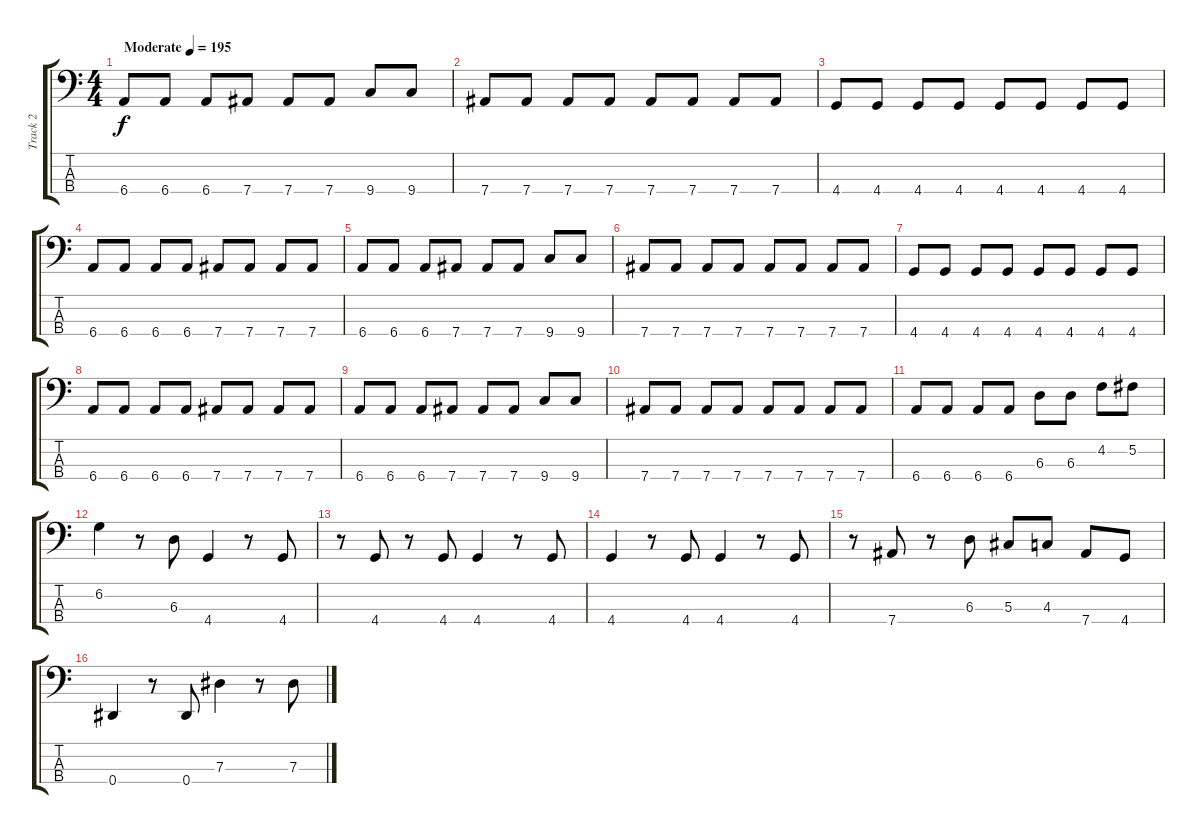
\track ("Track 2" "Track 2") {instrument electricbassfinger}
\staff {score tabs}
\tuning (Gb2 Db2 Ab1 Eb1) {hide}
\ts (4 4)
\tempo (195 "Moderate")
\clef f4
\ks c
6.4.8{dy f instrument electricbassfinger} 6.4.8 6.4.8 7.4.8 7.4.8 7.4.8 9.4.8 9.4.8 |
7.4.8 7.4.8 7.4.8 7.4.8 7.4.8 7.4.8 7.4.8 7.4.8 |
4.4.8 4.4.8 4.4.8 4.4.8 4.4.8 4.4.8 4.4.8 4.4.8 |
6.4.8 6.4.8 6.4.8 6.4.8 7.4.8 7.4.8 7.4.8 7.4.8 |
6.4.8 6.4.8 6.4.8 7.4.8 7.4.8 7.4.8 9.4.8 9.4.8 |
7.4.8 7.4.8 7.4.8 7.4.8 7.4.8 7.4.8 7.4.8 7.4.8 |
4.4.8 4.4.8 4.4.8 4.4.8 4.4.8 4.4.8 4.4.8 4.4.8 |
6.4.8 6.4.8 6.4.8 6.4.8 7.4.8 7.4.8 7.4.8 7.4.8 |
6.4.8 6.4.8 6.4.8 7.4.8 7.4.8 7.4.8 9.4.8 9.4.8 |
7.4.8 7.4.8 7.4.8 7.4.8 7.4.8 7.4.8 7.4.8 7.4.8 |
6.4.8 6.4.8 6.4.8 6.4.8 6.3.8 6.3.8 4.2.8 5.2.8 |
6.2.4 r.8 6.3.8 4.4.4 r.8 4.4.8 |
r.8 4.4.8 r.8 4.4.8 4.4.4 r.8 4.4.8 |
4.4.4 r.8 4.4.8 4.4.4 r.8 4.4.8 |
r.8 7.4.8 r.8 6.3.8 5.3.8 4.3.8 7.4.8 4.4.8 |
0.4.4 r.8 0.4.8 7.3.4 r.8 7.3.8
